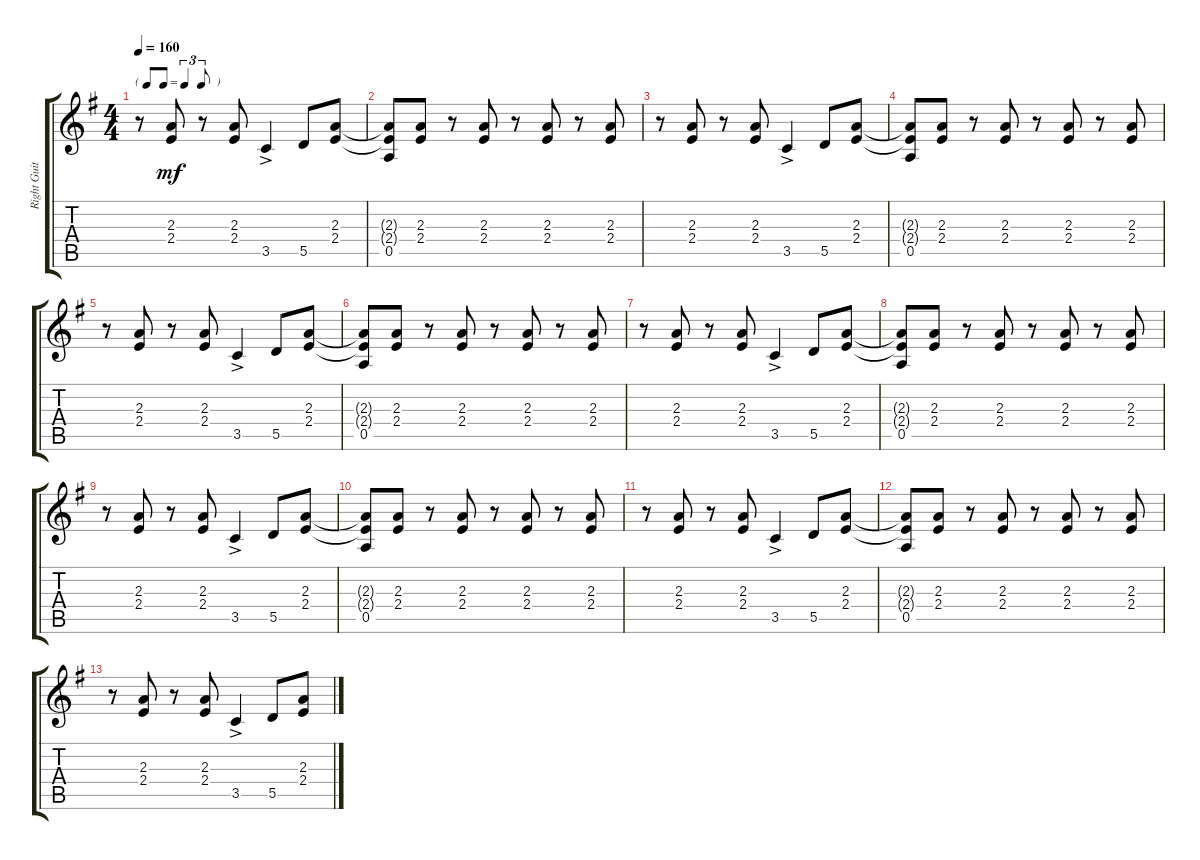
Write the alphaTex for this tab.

\track ("Right Guitar" "Right Guit") {instrument distortionguitar}
\staff {score tabs}
\tuning (E4 B3 G3 D3 A2 E2) {hide}
\ts (4 4)
\tf triplet8th
\tempo 160
\clef g2
\ks g
r.8{dy mf} (2.3 2.4).8 r.8 (2.3 2.4).8 3.5{ac}.4 5.5.8 (2.3 2.4).8 |
(2.3{t} 2.4{t} 0.5).8 (2.3 2.4).8 r.8 (2.3 2.4).8 r.8 (2.3 2.4).8 r.8 (2.3 2.4).8 |
r.8 (2.3 2.4).8 r.8 (2.3 2.4).8 3.5{ac}.4 5.5.8 (2.3 2.4).8 |
(2.3{t} 2.4{t} 0.5).8 (2.3 2.4).8 r.8 (2.3 2.4).8 r.8 (2.3 2.4).8 r.8 (2.3 2.4).8 |
r.8 (2.3 2.4).8 r.8 (2.3 2.4).8 3.5{ac}.4 5.5.8 (2.3 2.4).8 |
(2.3{t} 2.4{t} 0.5).8 (2.3 2.4).8 r.8 (2.3 2.4).8 r.8 (2.3 2.4).8 r.8 (2.3 2.4).8 |
r.8 (2.3 2.4).8 r.8 (2.3 2.4).8 3.5{ac}.4 5.5.8 (2.3 2.4).8 |
(2.3{t} 2.4{t} 0.5).8 (2.3 2.4).8 r.8 (2.3 2.4).8 r.8 (2.3 2.4).8 r.8 (2.3 2.4).8 |
r.8 (2.3 2.4).8 r.8 (2.3 2.4).8 3.5{ac}.4 5.5.8 (2.3 2.4).8 |
(2.3{t} 2.4{t} 0.5).8 (2.3 2.4).8 r.8 (2.3 2.4).8 r.8 (2.3 2.4).8 r.8 (2.3 2.4).8 |
r.8 (2.3 2.4).8 r.8 (2.3 2.4).8 3.5{ac}.4 5.5.8 (2.3 2.4).8 |
(2.3{t} 2.4{t} 0.5).8 (2.3 2.4).8 r.8 (2.3 2.4).8 r.8 (2.3 2.4).8 r.8 (2.3 2.4).8 |
r.8 (2.3 2.4).8 r.8 (2.3 2.4).8 3.5{ac}.4 5.5.8 (2.3 2.4).8
